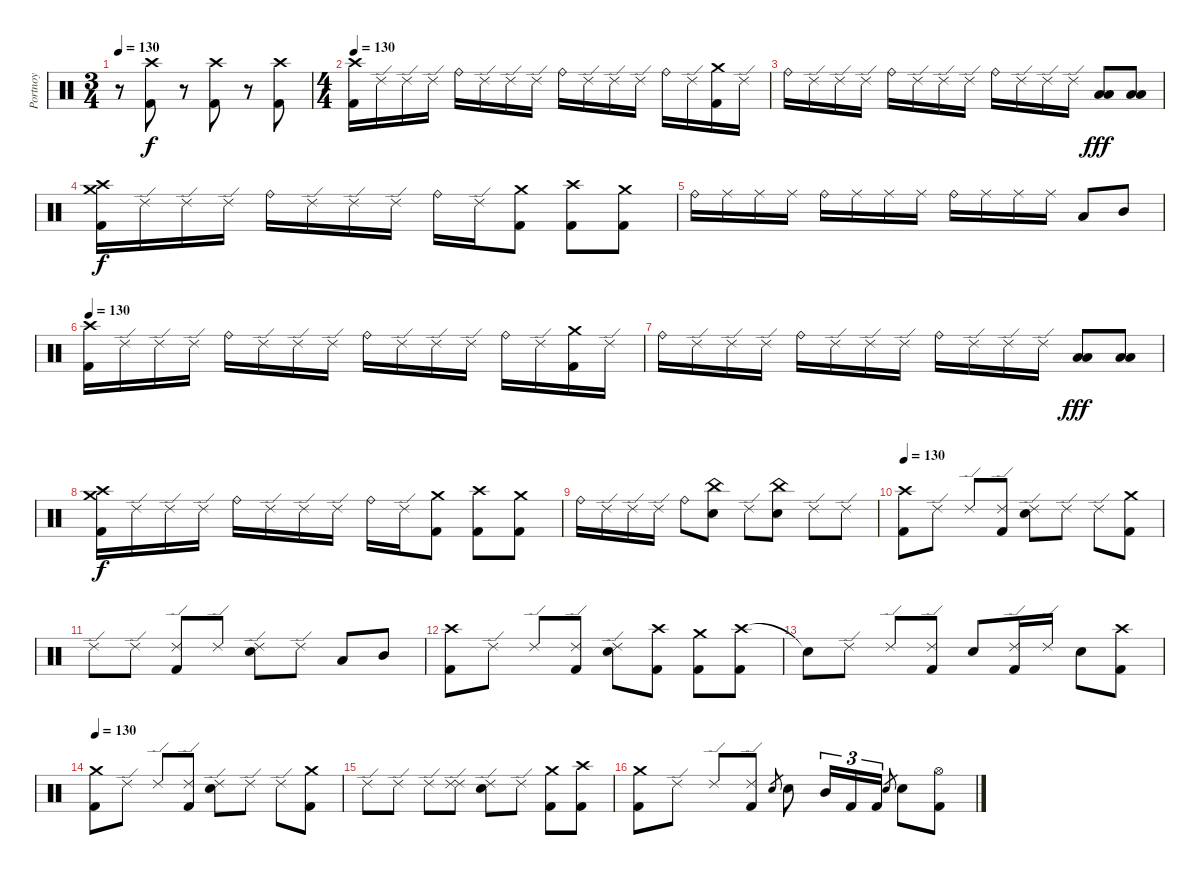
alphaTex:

\track ("Portnoy" "Portnoy") {instrument percussion}
\staff {score}
\articulation defaults
\ts (3 4)
\tempo 130
\clef neutral
\ks c
r.8{dy f volume 0} ("Crash high (hit)" "Kick (hit) 2").8{volume 16} r.8{volume 0} ("Crash high (hit)" "Kick (hit) 2").8{volume 16} r.8{volume 0} ("Crash high (hit)" "Kick (hit) 2").8{volume 16} |
\ts (4 4)
\tempo 130
("Crash high (hit)" "Kick (hit) 2").16 "Ride (edge) 2".16 "Ride (edge) 2".16 "Ride (edge) 2".16 "Ride (bell)".16 "Ride (edge) 2".16 "Ride (edge) 2".16 "Ride (edge) 2".16 "Ride (bell)".16 "Ride (edge) 2".16 "Ride (edge) 2".16 "Ride (edge) 2".16 "Ride (bell)".16 "Ride (edge) 2".16 ("Crash medium (hit)" "Kick (hit) 2").16 "Ride (edge) 2".16 |
"Ride (bell)".16 "Ride (edge) 2".16 "Ride (edge) 2".16 "Ride (edge) 2".16 "Ride (bell)".16 "Ride (edge) 2".16 "Ride (edge) 2".16 "Ride (edge) 2".16 "Ride (bell)".16 "Ride (edge) 2".16 "Ride (edge) 2".16 "Ride (edge) 2".16 ("Low Tom (hit)" "Low Floor Tom (hit)").8{dy fff} ("Low Tom (hit)" "Low Floor Tom (hit)").8 |
("Crash medium (hit)" "Crash high (hit)" "Kick (hit) 2").16{dy f} "Ride (edge) 2".16 "Ride (edge) 2".16 "Ride (edge) 2".16 "Ride (bell)".16 "Ride (edge) 2".16 "Ride (edge) 2".16 "Ride (edge) 2".16 "Ride (bell)".16 "Ride (edge) 2".16 ("Crash medium (hit)" "Kick (hit) 2").8 ("Crash high (hit)" "Kick (hit) 2").8 ("Crash medium (hit)" "Kick (hit) 2").8 |
"Ride (bell)".16 "Ride (middle)".16 "Ride (middle)".16 "Ride (middle)".16 "Ride (bell)".16 "Ride (middle)".16 "Ride (middle)".16 "Ride (middle)".16 "Ride (bell)".16 "Ride (middle)".16 "Ride (middle)".16 "Ride (middle)".16 "Low Tom (hit)".8 "Mid Tom (hit)".8 |
\tempo 130
("Crash high (hit)" "Kick (hit) 2").16 "Ride (edge) 2".16 "Ride (edge) 2".16 "Ride (edge) 2".16 "Ride (bell)".16 "Ride (edge) 2".16 "Ride (edge) 2".16 "Ride (edge) 2".16 "Ride (bell)".16 "Ride (edge) 2".16 "Ride (edge) 2".16 "Ride (edge) 2".16 "Ride (bell)".16 "Ride (edge) 2".16 ("Crash medium (hit)" "Kick (hit) 2").16 "Ride (edge) 2".16 |
"Ride (bell)".16 "Ride (edge) 2".16 "Ride (edge) 2".16 "Ride (edge) 2".16 "Ride (bell)".16 "Ride (edge) 2".16 "Ride (edge) 2".16 "Ride (edge) 2".16 "Ride (bell)".16 "Ride (edge) 2".16 "Ride (edge) 2".16 "Ride (edge) 2".16 ("Low Tom (hit)" "Low Floor Tom (hit)").8{dy fff} ("Low Tom (hit)" "Low Floor Tom (hit)").8 |
("Crash medium (hit)" "Crash high (hit)" "Kick (hit) 2").16{dy f} "Ride (edge) 2".16 "Ride (edge) 2".16 "Ride (edge) 2".16 "Ride (bell)".16 "Ride (edge) 2".16 "Ride (edge) 2".16 "Ride (edge) 2".16 "Ride (bell)".16 "Ride (edge) 2".16 ("Crash medium (hit)" "Kick (hit) 2").8 ("Crash high (hit)" "Kick (hit) 2").8 ("Crash medium (hit)" "Kick (hit) 2").8 |
"Ride (bell)".16 "Ride (edge) 2".16 "Ride (edge) 2".16 "Ride (edge) 2".16 "Ride (bell)".8 ("China (hit)" "Electric Snare (hit)").8 "Ride (edge) 2".8 ("China (hit)" "Electric Snare (hit)").8 "Ride (edge) 2".8 "Ride (edge) 2".8 |
\tempo 130
("Crash high (hit)" "Kick (hit) 2").8 "Ride (edge) 2".8 "Ride (edge) 2".8 ("Ride (edge) 2" "Kick (hit) 2").8 ("Ride (edge) 2" "Electric Snare (hit)").8 "Ride (edge) 2".8 "Ride (edge) 2".8 ("Crash medium (hit)" "Kick (hit) 2").8 |
"Ride (edge) 2".8 "Ride (edge) 2".8 ("Ride (edge) 2" "Kick (hit) 2").8 "Ride (edge) 2".8 ("Ride (edge) 2" "Electric Snare (hit)").8 "Ride (edge) 2".8 "Low Tom (hit)".8 "Mid Tom (hit)".8 |
("Crash high (hit)" "Kick (hit) 2").8 "Ride (edge) 2".8 "Ride (edge) 2".8 ("Ride (edge) 2" "Kick (hit) 2").8 ("Ride (edge) 2" "Electric Snare (hit)").8 ("Crash high (hit)" "Kick (hit) 2").8 ("Crash medium (hit)" "Kick (hit) 2").8 ("Crash high (hit)" "Kick (hit) 2").8 |
"Snare (hit)"{t}.8 "Ride (edge) 2".8 "Ride (edge) 2".8 ("Ride (edge) 2" "Kick (hit) 2").8 "Electric Snare (hit)".8 ("Ride (edge) 2" "Kick (hit) 2").16 "Ride (edge) 2".16 "Electric Snare (hit)".8 ("Crash high (hit)" "Kick (hit) 2").8 |
\tempo 130
("Crash medium (hit)" "Kick (hit) 2").8 "Ride (edge) 2".8 "Ride (edge) 2".8 ("Ride (edge) 2" "Kick (hit) 2").8 ("Ride (edge) 2" "Electric Snare (hit)").8 "Ride (edge) 2".8 "Ride (edge) 2".8 ("Crash medium (hit)" "Kick (hit) 2").8 |
"Ride (edge) 2".8 "Ride (edge) 2".8 "Ride (edge) 2".8 ("Ride (edge) 2" "Ride (edge) 2").8 ("Ride (edge) 2" "Electric Snare (hit)").8 "Ride (edge) 2".8 ("Crash medium (hit)" "Kick (hit) 2").8 ("Crash high (hit)" "Kick (hit) 2").8 |
("Crash medium (hit)" "Kick (hit) 2").8 "Ride (edge) 2".8 "Ride (edge) 2".8 ("Ride (edge) 2" "Kick (hit) 2").8 "Electric Snare (hit)".8{gr} "Electric Snare (hit)".8 "Mid Tom (hit)".16{tu (3 2)} "Kick (hit) 2".16{tu (3 2)} "Kick (hit) 2".16{tu (3 2)} "Electric Snare (hit)".8{gr} "Electric Snare (hit)".8 ("Hi-Hat (open)" "Kick (hit) 2").8
